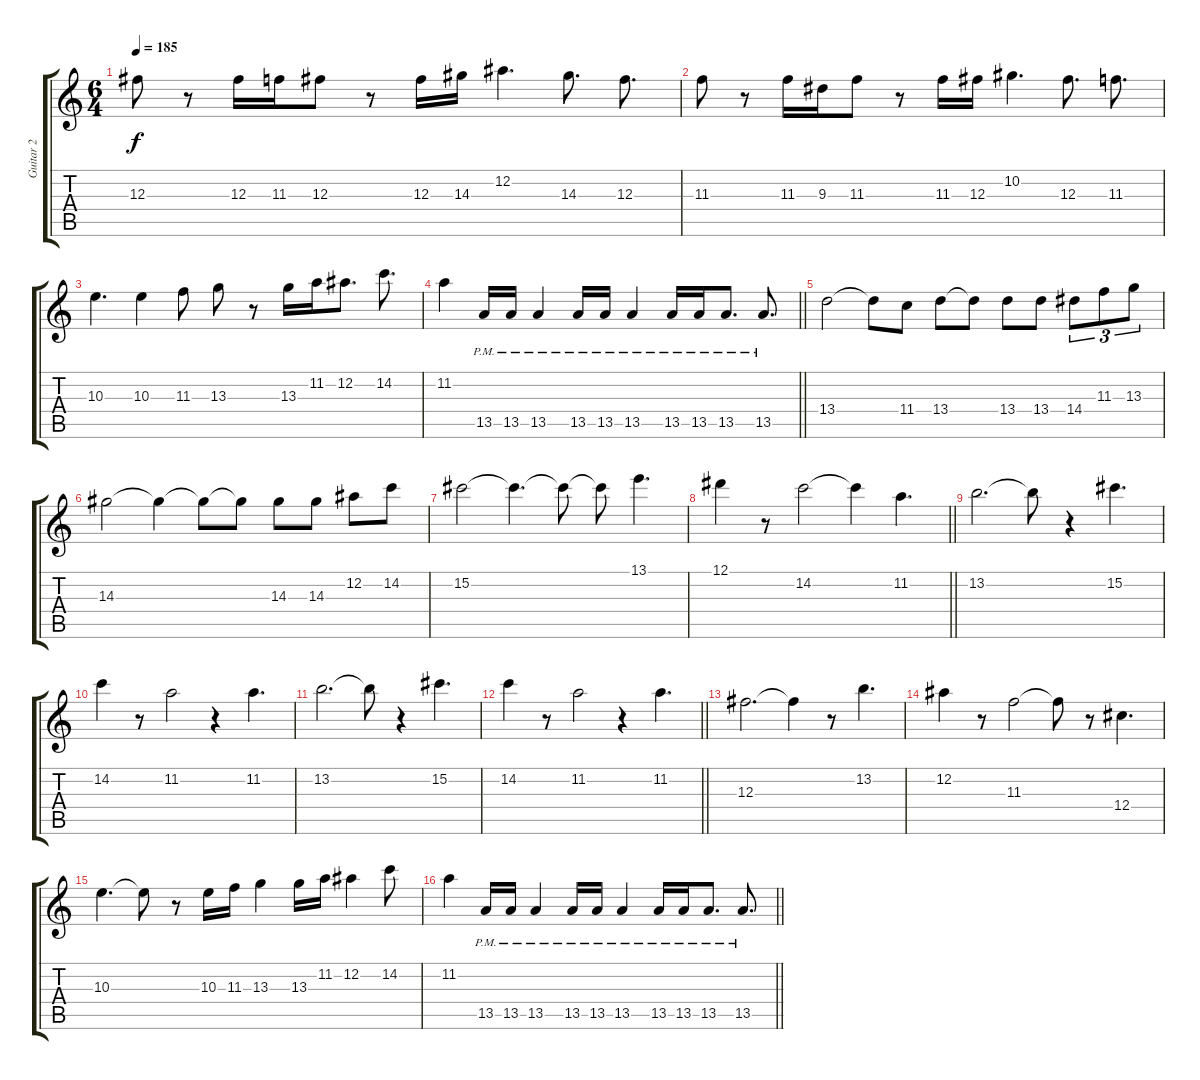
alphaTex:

\track ("Guitar 2" "Guitar 2") {instrument distortionguitar}
\staff {score tabs}
\tuning (Eb4 Bb3 Gb3 Db3 Ab2 Eb2) {hide}
\ts (6 4)
\tempo 185
\clef g2
\ks c
12.3.8{dy f} r.8 12.3.16 11.3.16 12.3.8 r.8 12.3.16 14.3.16 12.2.4{d} 14.3.8{d} 12.3.8{d} |
11.3.8 r.8 11.3.16 9.3.16 11.3.8 r.8 11.3.16 12.3.16 10.2.4{d} 12.3.8{d} 11.3.8{d} |
10.3.4{d} 10.3.4 11.3.8 13.3.8 r.8 13.3.16 11.2.16 12.2.8{d} 14.2.8{d} |
\barLineRight lightlight
11.2.4 13.5{pm}.16 13.5{pm}.16 13.5{pm}.4 13.5{pm}.16 13.5{pm}.16 13.5{pm}.4 13.5{pm}.16 13.5{pm}.16 13.5{pm}.8{d} 13.5{pm}.8{d} |
\section ("" "")
13.4.2 13.4{t}.8 11.4.8 13.4.8 13.4{t}.8 13.4.8 13.4.8 14.4.8{tu (3 2)} 11.3.8{tu (3 2)} 13.3.8{tu (3 2)} |
14.3.2 14.3{t}.4 14.3{t}.8 14.3{t}.8 14.3.8 14.3.8 12.2.8 14.2.8 |
15.2.2 15.2{t}.4{d} 15.2{t}.8 15.2{t}.8 13.1.4{d} |
\barLineRight lightlight
12.1.4 r.8 14.2.2 14.2{t}.4 11.2.4{d} |
\section ("" "")
13.2.2{d} 13.2{t}.8 r.4 15.2.4{d} |
14.2.4 r.8 11.2.2 r.4 11.2.4{d} |
13.2.2{d} 13.2{t}.8 r.4 15.2.4{d} |
\barLineRight lightlight
14.2.4 r.8 11.2.2 r.4 11.2.4{d} |
\section ("" "")
12.3.2{d} 12.3{t}.4 r.8 13.2.4{d} |
12.2.4 r.8 11.3.2 11.3{t}.8 r.8 12.4.4{d} |
10.3.4{d} 10.3{t}.8 r.8 10.3.16 11.3.16 13.3.4 13.3.16 11.2.16 12.2.4 14.2.8 |
\barLineRight lightlight
11.2.4 13.5{pm}.16 13.5{pm}.16 13.5{pm}.4 13.5{pm}.16 13.5{pm}.16 13.5{pm}.4 13.5{pm}.16 13.5{pm}.16 13.5{pm}.8{d} 13.5{pm}.8{d}
